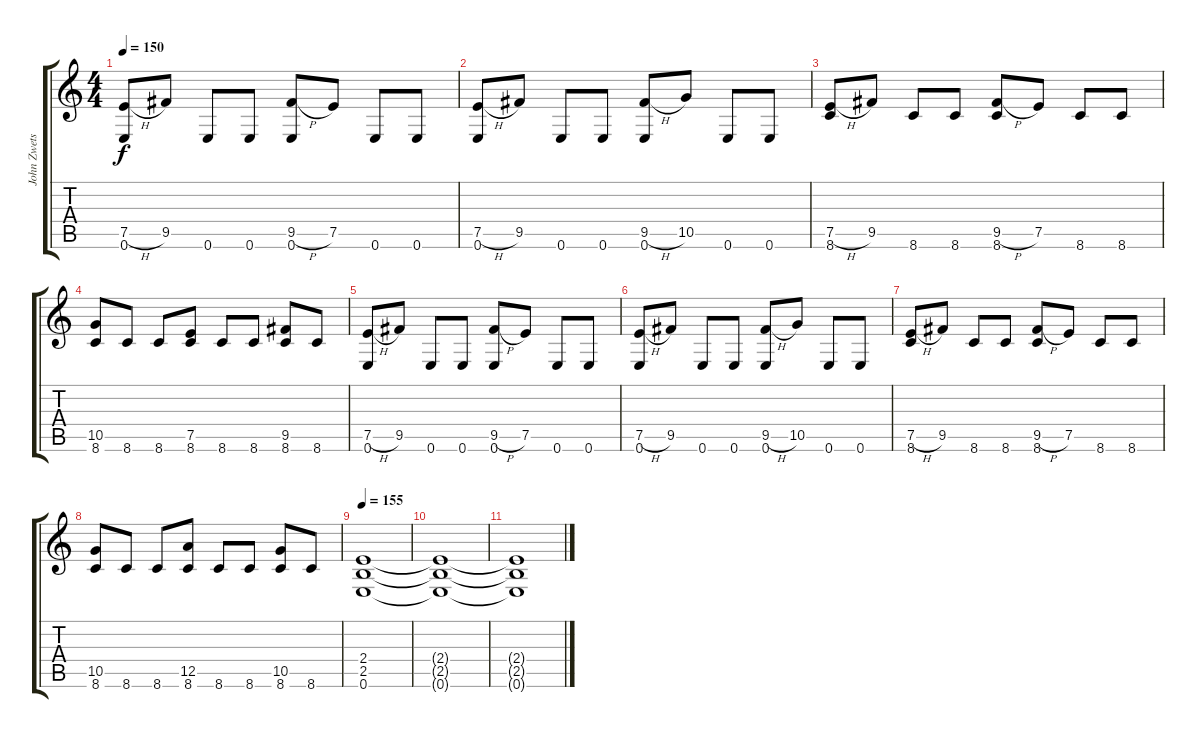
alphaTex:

\track ("John Zwetsloot (Rhythme)" "John Zwets") {instrument overdrivenguitar}
\staff {score tabs}
\tuning (E4 B3 G3 D3 A2 E2) {hide}
\ts (4 4)
\tempo 150
\clef g2
\ks c
(7.5{h} 0.6).8{dy f} 9.5.8 0.6.8 0.6.8 (9.5{h} 0.6).8 7.5.8 0.6.8 0.6.8 |
(7.5{h} 0.6).8 9.5.8 0.6.8 0.6.8 (9.5{h} 0.6).8 10.5.8 0.6.8 0.6.8 |
(7.5{h} 8.6).8 9.5.8 8.6.8 8.6.8 (9.5{h} 8.6).8 7.5.8 8.6.8 8.6.8 |
(10.5 8.6).8 8.6.8 8.6.8 (7.5 8.6).8 8.6.8 8.6.8 (9.5 8.6).8 8.6.8 |
(7.5{h} 0.6).8 9.5.8 0.6.8 0.6.8 (9.5{h} 0.6).8 7.5.8 0.6.8 0.6.8 |
(7.5{h} 0.6).8 9.5.8 0.6.8 0.6.8 (9.5{h} 0.6).8 10.5.8 0.6.8 0.6.8 |
(7.5{h} 8.6).8 9.5.8 8.6.8 8.6.8 (9.5{h} 8.6).8 7.5.8 8.6.8 8.6.8 |
(10.5 8.6).8 8.6.8 8.6.8 (12.5 8.6).8 8.6.8 8.6.8 (10.5 8.6).8 8.6.8 |
\tempo 155
(2.4 2.5 0.6).1 |
(2.4{t} 2.5{t} 0.6{t}).1 |
(2.4{t} 2.5{t} 0.6{t}).1
